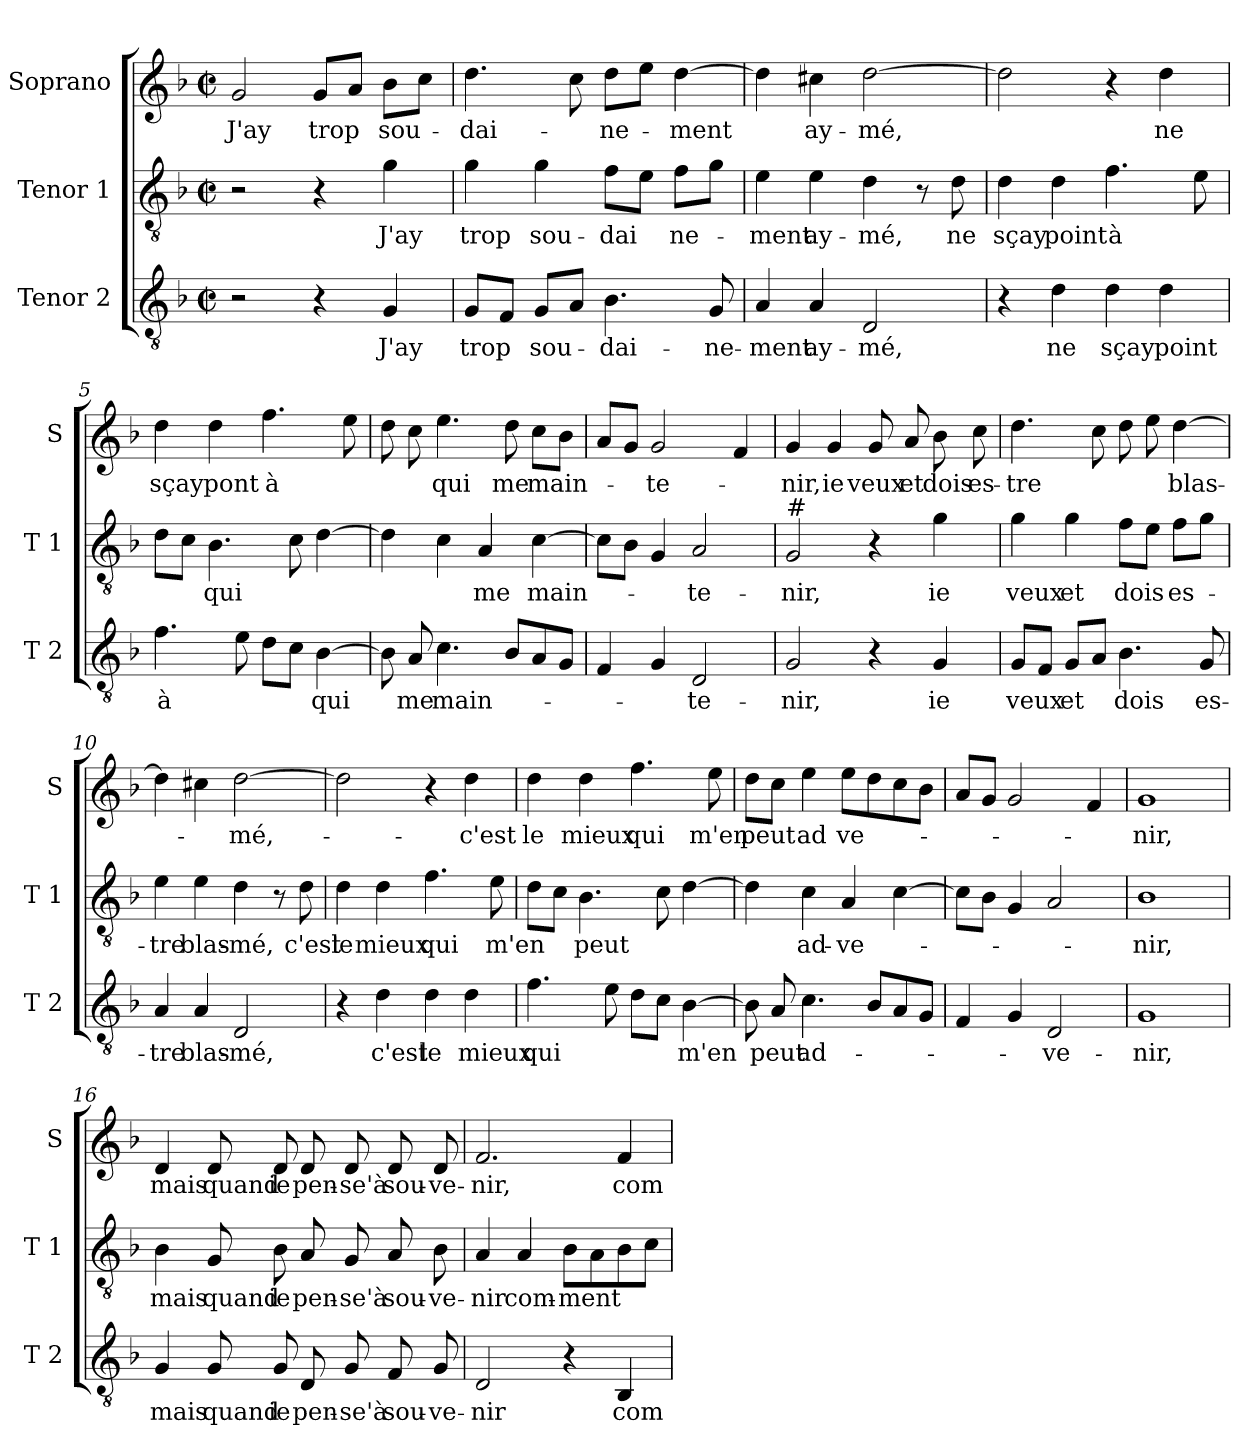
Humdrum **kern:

**kern	**text	**kern	**text	**kern	**text
*part3	*part3	*part2	*part2	*part1	*part1
*staff3	*staff3	*staff2	*staff2	*staff1	*staff1
*I"Tenor 2	*	*I"Tenor 1	*	*I"Soprano	*
*I'T 2	*	*I'T 1	*	*I'S	*
*clefGv2	*	*clefGv2	*	*clefG2	*
*k[b-]	*	*k[b-]	*	*k[b-]	*
*F:	*	*F:	*	*F:	*
*M2/2	*	*M2/2	*	*M2/2	*
*met(c|)	*	*met(c|)	*	*met(c|)	*
=1	=1	=1	=1	=1	=1
!	!	!	!	!	!LO:LY:b
2r	.	2r	.	2g/	J'ay
!	!	!	!	!	!LO:LY:b
4r	.	4r	.	8g/L	trop
.	.	.	.	8a/J	.
!	!LO:LY:b	!	!LO:LY:b	!	!LO:LY:b
4G/	J'ay	4g\	J'ay	8b-\L	sou-
.	.	.	.	8cc\J	.
=2	=2	=2	=2	=2	=2
!	!LO:LY:b	!	!LO:LY:b	!	!LO:LY:b
8G/L	trop	4g\	trop	4.dd\	-dai-
8F/J	.	.	.	.	.
!	!LO:LY:b	!	!LO:LY:b	!	!
8G/L	sou-	4g\	sou-	.	.
8A/J	.	.	.	8cc\	.
!	!LO:LY:b	!	!LO:LY:b	!	!LO:LY:b
4.B-\	-dai-	8f\L	-dai	8dd\L	-ne-
.	.	8e\J	.	8ee\J	.
!	!	!	!LO:LY:b	!	!LO:LY:b
.	.	8f\L	ne-	[4dd\	-ment
!	!LO:LY:b	!	!	!	!
8G/	-ne-	8g\J	.	.	.
=3	=3	=3	=3	=3	=3
!	!LO:LY:b	!	!LO:LY:b	!	!
4A/	-ment	4e\	-ment	4dd\]	.
!	!LO:LY:b	!	!LO:LY:b	!	!LO:LY:b
4A/	ay-	4e\	ay-	4cc#X\	ay-
!	!LO:LY:b	!	!LO:LY:b	!	!LO:LY:b
2D/	-mé,	4d\	-mé,	[2dd\	-mé,
.	.	8r	.	.	.
!	!	!	!LO:LY:b	!	!
.	.	8d\	ne	.	.
=4	=4	=4	=4	=4	=4
!	!	!	!LO:LY:b	!	!
4r	.	4d\	sçay	2dd\]	.
!	!LO:LY:b	!	!LO:LY:b	!	!
4d\	ne	4d\	point	.	.
!	!LO:LY:b	!	!LO:LY:b	!	!
4d\	sçay	4.f\	à	4r	.
!	!LO:LY:b	!	!	!	!LO:LY:b
4d\	point	.	.	4dd\	ne
.	.	8e\	.	.	.
!!LO:LB:g=z
=5	=5	=5	=5	=5	=5
!	!LO:LY:b	!	!	!	!LO:LY:b
4.f\	à	8d\L	.	4dd\	sçay
.	.	8c\J	.	.	.
!	!	!	!LO:LY:b	!	!LO:LY:b
.	.	4.B-\	qui	4dd\	pont
8e\	.	.	.	.	.
!	!	!	!	!	!LO:LY:b
8d\L	.	.	.	4.ff\	à
8c\J	.	8c\	.	.	.
!	!LO:LY:b	!	!	!	!
[4B-\	qui	[4d\	.	.	.
.	.	.	.	8ee\	.
=6	=6	=6	=6	=6	=6
8B-\]	.	4d\]	.	8dd\	.
!	!LO:LY:b	!	!	!	!
8A/	me	.	.	8cc\	.
!	!LO:LY:b	!	!	!	!LO:LY:b
4.c\	main-	4c\	.	4.ee\	qui
!	!	!	!LO:LY:b	!	!
.	.	4A/	me	.	.
!	!	!	!	!	!LO:LY:b
8B-/L	.	.	.	8dd\	me
!	!	!	!LO:LY:b	!	!LO:LY:b
8A/	.	[4c\	main-	8cc\L	main-
8G/J	.	.	.	8b-\J	.
=7	=7	=7	=7	=7	=7
4F/	.	8c\L]	.	8a/L	.
.	.	8B-\J	.	8g/J	.
!	!	!	!	!	!LO:LY:b
4G/	.	4G/	.	2g/	-te-
!	!LO:LY:b	!	!LO:LY:b	!	!
2D/	-te-	2A/	-te-	.	.
.	.	.	.	4f/	.
=8	=8	=8	=8	=8	=8
!	!	!LO:TX:a:t=#	!	!	!
!	!LO:LY:b	!	!LO:LY:b	!	!LO:LY:b
2G/	-nir,	2G/	-nir,	4g/	-nir,
!	!	!	!	!	!LO:LY:b
.	.	.	.	4g/	ie
!	!	!	!	!	!LO:LY:b
4r	.	4r	.	8g/	veux
!	!	!	!	!	!LO:LY:b
.	.	.	.	8a/	et
!	!LO:LY:b	!	!LO:LY:b	!	!LO:LY:b
4G/	ie	4g\	ie	8b-\	dois
!	!	!	!	!	!LO:LY:b
.	.	.	.	8cc\	es-
!!LO:LB:g=z
=9	=9	=9	=9	=9	=9
!	!LO:LY:b	!	!LO:LY:b	!	!LO:LY:b
8G/L	veux	4g\	veux	4.dd\	-tre
8F/J	.	.	.	.	.
!	!LO:LY:b	!	!LO:LY:b	!	!
8G/L	et	4g\	et	.	.
8A/J	.	.	.	8cc\	.
!	!LO:LY:b	!	!LO:LY:b	!	!
4.B-\	dois	8f\L	dois	8dd\	.
.	.	8e\J	.	8ee\	.
!	!	!	!LO:LY:b	!	!LO:LY:b
.	.	8f\L	es-	[4dd\	blas-
!	!LO:LY:b	!	!	!	!
8G/	es-	8g\J	.	.	.
=10	=10	=10	=10	=10	=10
!	!LO:LY:b	!	!LO:LY:b	!	!
4A/	-tre	4e\	-tre	4dd\]	.
!	!LO:LY:b	!	!LO:LY:b	!	!
4A/	blas-	4e\	blas-	4cc#X\	.
!	!LO:LY:b	!	!LO:LY:b	!	!LO:LY:b
2D/	-mé,	4d\	-mé,	[2dd\	-mé,-
.	.	8r	.	.	.
!	!	!	!LO:LY:b	!	!
.	.	8d\	c'est	.	.
=11	=11	=11	=11	=11	=11
!	!	!	!LO:LY:b	!	!
4r	.	4d\	le	2dd\]	.
!	!LO:LY:b	!	!LO:LY:b	!	!
4d\	c'est	4d\	mieux	.	.
!	!LO:LY:b	!	!LO:LY:b	!	!
4d\	le	4.f\	qui	4r	.
!	!LO:LY:b	!	!	!	!LO:LY:b
4d\	mieux	.	.	4dd\	-c'est
!	!	!	!LO:LY:b	!	!
.	.	8e\	m'en	.	.
=12	=12	=12	=12	=12	=12
!	!LO:LY:b	!	!	!	!LO:LY:b
4.f\	qui	8d\L	.	4dd\	le
.	.	8c\J	.	.	.
!	!	!	!LO:LY:b	!	!LO:LY:b
.	.	4.B-\	peut	4dd\	mieux
8e\	.	.	.	.	.
!	!	!	!	!	!LO:LY:b
8d\L	.	.	.	4.ff\	qui
8c\J	.	8c\	.	.	.
!	!LO:LY:b	!	!	!	!
[4B-\	m'en	[4d\	.	.	.
!	!	!	!	!	!LO:LY:b
.	.	.	.	8ee\	m'en
!!LO:PB:g=z
=13	=13	=13	=13	=13	=13
!	!	!	!	!	!LO:LY:b
8B-\]	.	4d\]	.	8dd\L	peut
!	!LO:LY:b	!	!	!	!
8A/	peut	.	.	8cc\J	.
!	!LO:LY:b	!	!LO:LY:b	!	!LO:LY:b
4.c\	ad-	4c\	ad-	4ee\	ad
!	!	!	!LO:LY:b	!	!LO:LY:b
.	.	4A/	-ve-	8ee\L	ve-
8B-/L	.	.	.	8dd\	.
8A/	.	[4c\	.	8cc\	.
8G/J	.	.	.	8b-\J	.
=14	=14	=14	=14	=14	=14
4F/	.	8c\L]	.	8a/L	.
.	.	8B-\J	.	8g/J	.
4G/	.	4G/	.	2g/	.
!	!LO:LY:b	!	!	!	!
2D/	-ve-	2A/	.	.	.
.	.	.	.	4f/	.
=15	=15	=15	=15	=15	=15
!	!LO:LY:b	!	!LO:LY:b	!	!LO:LY:b
1G	-nir,	1B-	-nir,	1g	-nir,
=16	=16	=16	=16	=16	=16
!	!LO:LY:b	!	!LO:LY:b	!	!LO:LY:b
4G/	mais	4B-\	mais	4d/	mais
!	!LO:LY:b	!	!LO:LY:b	!	!LO:LY:b
8G/	quand	8G/	quand	8d/	quand
!	!LO:LY:b	!	!LO:LY:b	!	!LO:LY:b
8G/	ie	8B-\	ie	8d/	ie
!	!LO:LY:b	!	!LO:LY:b	!	!LO:LY:b
8D/	pen-	8A/	pen-	8d/	pen-
!	!LO:LY:b	!	!LO:LY:b	!	!LO:LY:b
8G/	-se'à	8G/	-se'à	8d/	-se'à
!	!LO:LY:b	!	!LO:LY:b	!	!LO:LY:b
8F/	sou-	8A/	sou-	8d/	sou-
!	!LO:LY:b	!	!LO:LY:b	!	!LO:LY:b
8G/	-ve-	8B-\	-ve-	8d/	-ve-
!!LO:LB:g=z
=17	=17	=17	=17	=17	=17
!	!LO:LY:b	!	!LO:LY:b	!	!LO:LY:b
2D/	-nir	4A/	-nir	2.f/	-nir,
!	!	!	!LO:LY:b	!	!
.	.	4A/	com-	.	.
!	!	!	!LO:LY:b	!	!
4r	.	8B-\L	-ment	.	.
.	.	8A\	.	.	.
!	!LO:LY:b	!	!	!	!LO:LY:b
4BB-/	com-	8B-\	.	4f/	com-
.	.	8c\J	.	.	.
=	=	=	=	=	=
*-	*-	*-	*-	*-	*-
